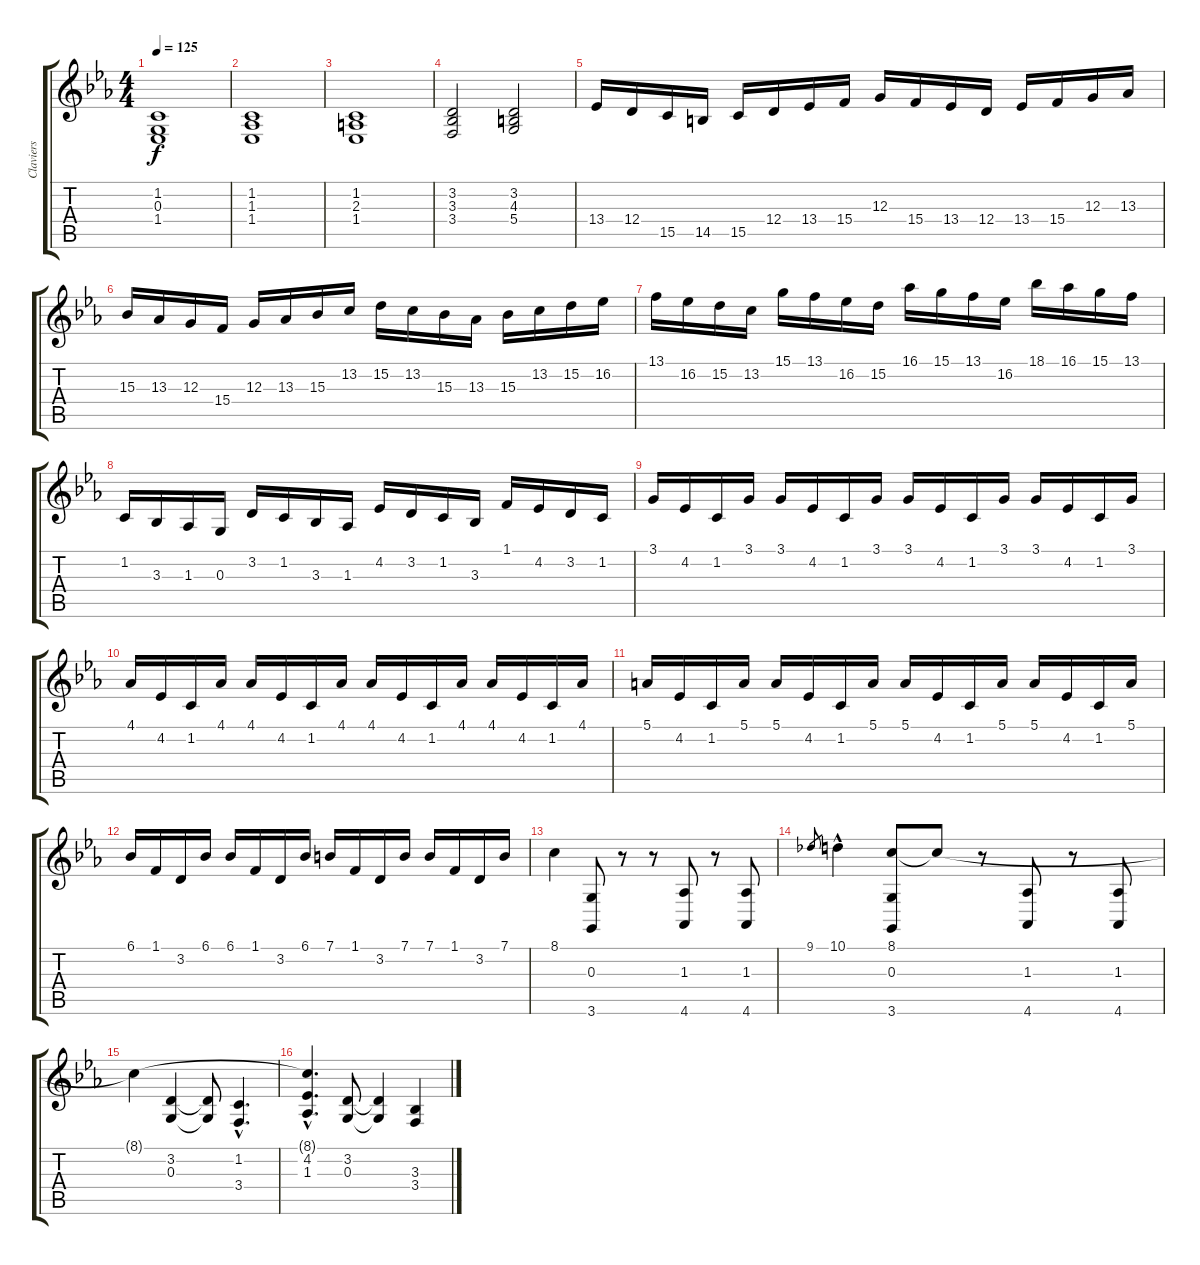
\track ("Claviers" "Claviers") {instrument churchorgan}
\staff {score tabs}
\tuning (E4 B3 G3 D3 A2 E2) {hide}
\ts (4 4)
\tempo 125
\clef g2
\ks eb
(1.2 0.3 1.4).1{dy f} |
(1.2 1.3 1.4).1 |
(1.2 2.3 1.4).1 |
(3.2 3.3 3.4).2 (3.2 4.3 5.4).2 |
13.4.16{volume 16} 12.4.16 15.5.16 14.5.16 15.5.16 12.4.16 13.4.16 15.4.16 12.3.16 15.4.16 13.4.16 12.4.16 13.4.16 15.4.16 12.3.16 13.3.16 |
15.3.16 13.3.16 12.3.16 15.4.16 12.3.16 13.3.16 15.3.16 13.2.16 15.2.16 13.2.16 15.3.16 13.3.16 15.3.16 13.2.16 15.2.16 16.2.16 |
13.1.16 16.2.16 15.2.16 13.2.16 15.1.16 13.1.16 16.2.16 15.2.16 16.1.16 15.1.16 13.1.16 16.2.16 18.1.16 16.1.16 15.1.16 13.1.16 |
1.2.16 3.3.16 1.3.16 0.3.16 3.2.16 1.2.16 3.3.16 1.3.16 4.2.16 3.2.16 1.2.16 3.3.16 1.1.16 4.2.16 3.2.16 1.2.16 |
3.1.16 4.2.16 1.2.16 3.1.16 3.1.16 4.2.16 1.2.16 3.1.16 3.1.16 4.2.16 1.2.16 3.1.16 3.1.16 4.2.16 1.2.16 3.1.16 |
4.1.16 4.2.16 1.2.16 4.1.16 4.1.16 4.2.16 1.2.16 4.1.16 4.1.16 4.2.16 1.2.16 4.1.16 4.1.16 4.2.16 1.2.16 4.1.16 |
5.1.16 4.2.16 1.2.16 5.1.16 5.1.16 4.2.16 1.2.16 5.1.16 5.1.16 4.2.16 1.2.16 5.1.16 5.1.16 4.2.16 1.2.16 5.1.16 |
6.1.16 1.1.16 3.2.16 6.1.16 6.1.16 1.1.16 3.2.16 6.1.16 7.1.16 1.1.16 3.2.16 7.1.16 7.1.16 1.1.16 3.2.16 7.1.16 |
8.1.4 (0.3 3.6).8 r.8 r.8 (1.3 4.6).8 r.8 (1.3 4.6).8 |
9.1.8{gr} 10.1{hac}.4 (8.1 0.3 3.6).8 8.1{t}.8 r.8 (1.3 4.6).8 r.8 (1.3 4.6).8 |
8.1{t}.4 (3.2 0.3).4 (3.2{t} 0.3{t}).8 (1.2{hac} 3.4{hac}).4{d} |
(8.1{t} 4.2{hac} 1.3{hac}).4{d} (3.2 0.3).8 (3.2{t} 0.3{t}).4 (3.3 3.4).4
